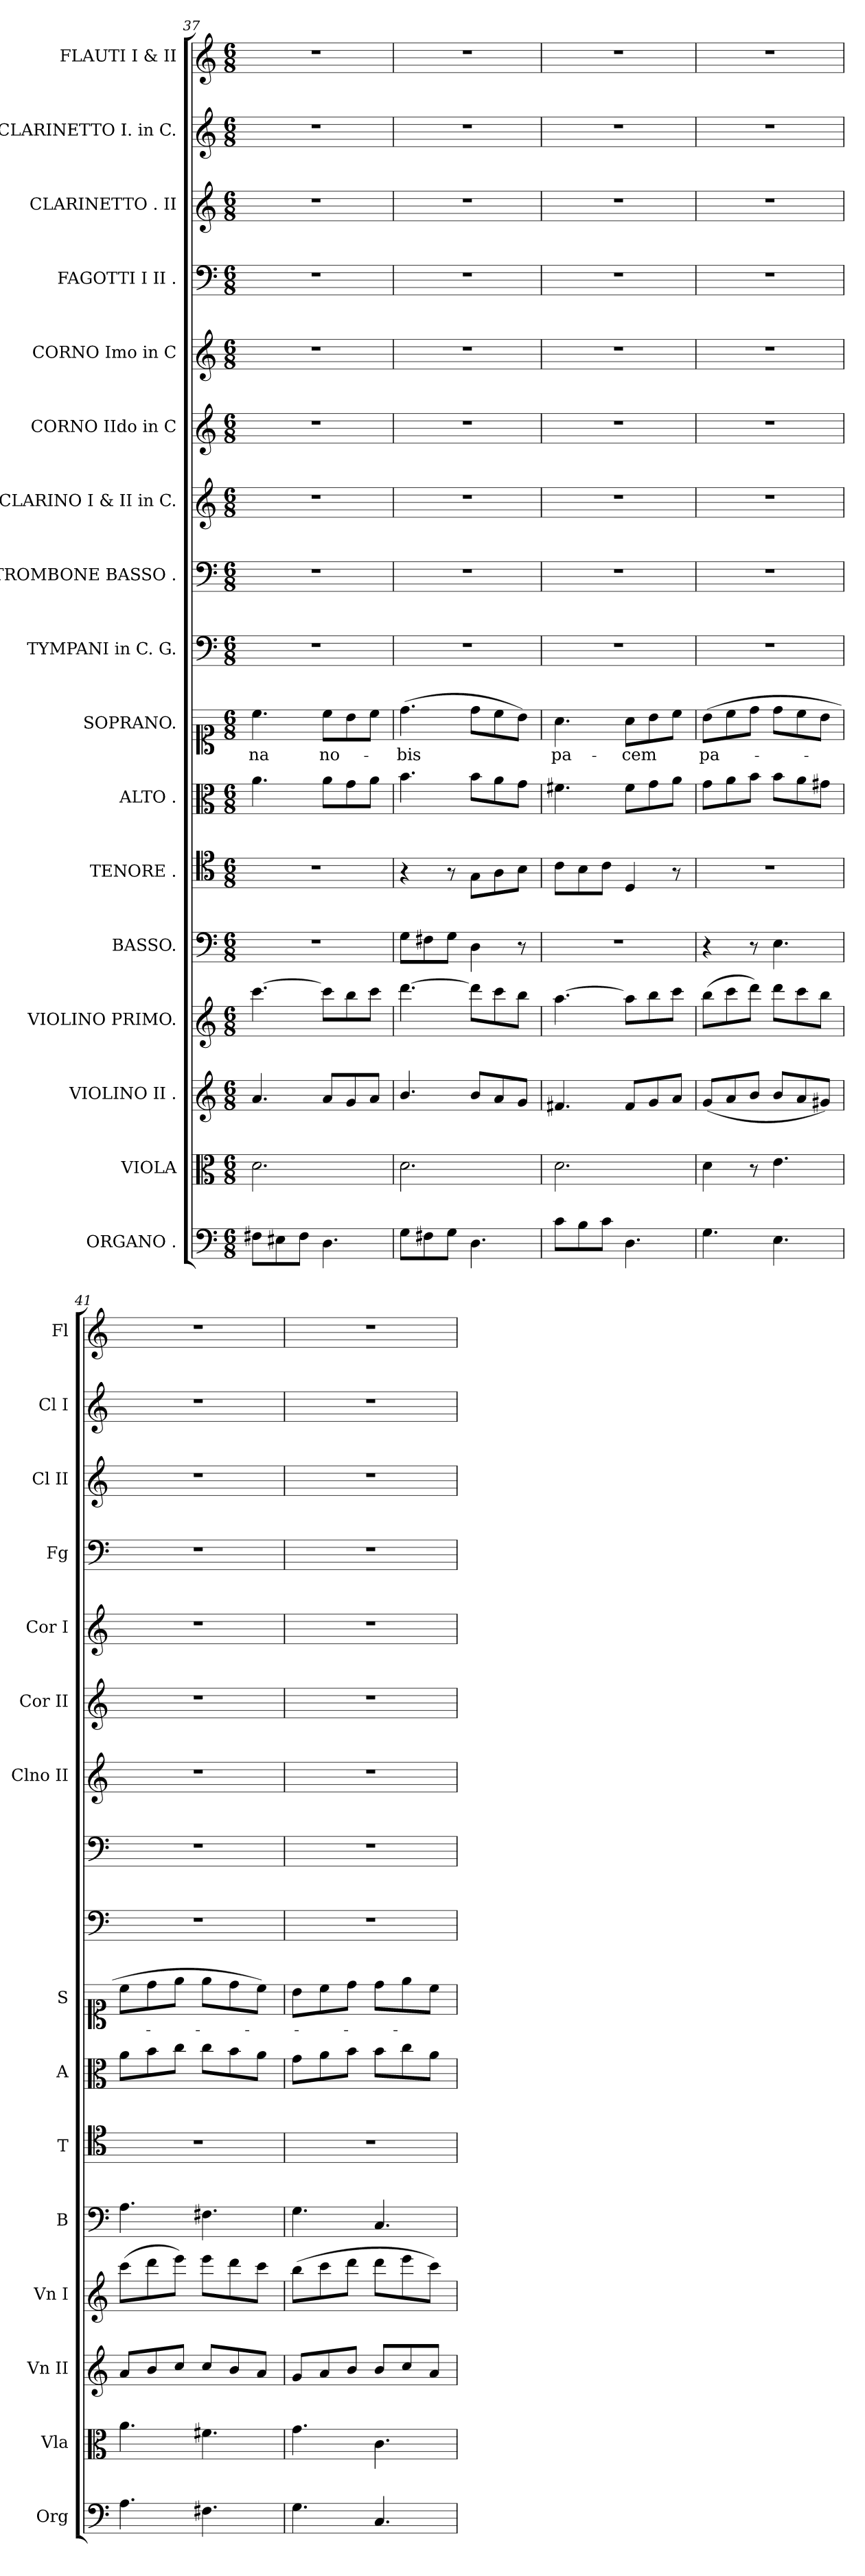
**kern	**kern	**kern	**kern	**kern	**kern	**kern	**kern	**text	**kern	**kern	**kern	**kern	**kern	**kern	**kern	**kern	**kern
*part17	*part16	*part15	*part14	*part13	*part12	*part11	*part10	*part10	*part9	*part8	*part7	*part6	*part5	*part4	*part3	*part2	*part1
*staff17	*staff16	*staff15	*staff14	*staff13	*staff12	*staff11	*staff10	*staff10	*staff9	*staff8	*staff7	*staff6	*staff5	*staff4	*staff3	*staff2	*staff1
*I"ORGANO .	*I"VIOLA	*I"VIOLINO II .	*I"VIOLINO PRIMO.	*I"BASSO.	*I"TENORE .	*I"ALTO .	*I"SOPRANO.	*	*I"TYMPANI in C. G.	*I"TROMBONE BASSO .	*I"CLARINO I & II in C.	*I"CORNO IIdo in C	*I"CORNO Imo in C	*I"FAGOTTI I II .	*I"CLARINETTO . II	*I"CLARINETTO I. in C.	*I"FLAUTI I & II
*I'Org	*I'Vla	*I'Vn II	*I'Vn I	*I'B	*I'T	*I'A	*I'S	*	*	*	*I'Clno II	*I'Cor II	*I'Cor I	*I'Fg	*I'Cl II	*I'Cl I	*I'Fl
*clefF4	*clefC3	*clefG2	*clefG2	*clefF4	*clefC4	*clefC3	*clefC1	*	*clefF4	*clefF4	*clefG2	*clefG2	*clefG2	*clefF4	*clefG2	*clefG2	*clefG2
*k[]	*k[]	*k[]	*k[]	*k[]	*k[]	*k[]	*k[]	*	*k[]	*k[]	*k[]	*k[]	*k[]	*k[]	*k[]	*k[]	*k[]
*C:	*C:	*C:	*C:	*C:	*C:	*C:	*C:	*	*C:	*C:	*C:	*C:	*C:	*C:	*C:	*C:	*C:
*M6/8	*M6/8	*M6/8	*M6/8	*M6/8	*M6/8	*M6/8	*M6/8	*	*M6/8	*M6/8	*M6/8	*M6/8	*M6/8	*M6/8	*M6/8	*M6/8	*M6/8
=37	=37	=37	=37	=37	=37	=37	=37	=37	=37	=37	=37	=37	=37	=37	=37	=37	=37
8F#XL	2.d	4.a	[4.ccc	2.r	2.r	4.a	4.cc	-na	2.r	2.r	2.r	2.r	2.r	2.r	2.r	2.r	2.r
8E#X	.	.	.	.	.	.	.	.	.	.	.	.	.	.	.	.	.
8F#J	.	.	.	.	.	.	.	.	.	.	.	.	.	.	.	.	.
4.D	.	8aL	8cccL]	.	.	8aL	8ccL	no-	.	.	.	.	.	.	.	.	.
.	.	8g	8bb	.	.	8g	8b	.	.	.	.	.	.	.	.	.	.
.	.	8aJ	8cccJ	.	.	8aJ	8ccJ	.	.	.	.	.	.	.	.	.	.
=38	=38	=38	=38	=38	=38	=38	=38	=38	=38	=38	=38	=38	=38	=38	=38	=38	=38
8GL	2.d	4.b/	[4.ddd	8GL	4r	4.b	(>4.dd	-bis	2.r	2.r	2.r	2.r	2.r	2.r	2.r	2.r	2.r
8F#X	.	.	.	8F#X	.	.	.	.	.	.	.	.	.	.	.	.	.
8GJ	.	.	.	8GJ	8r	.	.	.	.	.	.	.	.	.	.	.	.
4.D	.	8bL	8dddL]	4D	8GL	8bL	8ddL	.	.	.	.	.	.	.	.	.	.
.	.	8a	8ccc	.	8A	8a	8cc	.	.	.	.	.	.	.	.	.	.
.	.	8gJ	8bbJ	8r	8BJ	8gJ	8bJ)	.	.	.	.	.	.	.	.	.	.
=39	=39	=39	=39	=39	=39	=39	=39	=39	=39	=39	=39	=39	=39	=39	=39	=39	=39
8cL	2.d	4.f#X	[4.aa	2.r	8cL	4.f#X	4.a	pa-	2.r	2.r	2.r	2.r	2.r	2.r	2.r	2.r	2.r
8B	.	.	.	.	8B	.	.	.	.	.	.	.	.	.	.	.	.
8cJ	.	.	.	.	8cJ	.	.	.	.	.	.	.	.	.	.	.	.
4.D	.	8f#L	8aaL]	.	4D	8f#L	8aL	-cem	.	.	.	.	.	.	.	.	.
.	.	8g	8bb	.	.	8g	8b	.	.	.	.	.	.	.	.	.	.
.	.	8aJ	8cccJ	.	8r	8aJ	8ccJ	.	.	.	.	.	.	.	.	.	.
=40	=40	=40	=40	=40	=40	=40	=40	=40	=40	=40	=40	=40	=40	=40	=40	=40	=40
4.G	4d	(<8gL	(>8bbL	4r	2.r	8gL	(>8bL	pa-	2.r	2.r	2.r	2.r	2.r	2.r	2.r	2.r	2.r
.	.	8a	8ccc	.	.	8a	8cc	.	.	.	.	.	.	.	.	.	.
.	8r	8bJ	8dddJ)	8r	.	8bJ	8ddJ	.	.	.	.	.	.	.	.	.	.
4.E	4.e	8bL	8dddL	4.E	.	8bL	8ddL	.	.	.	.	.	.	.	.	.	.
.	.	8a	8ccc	.	.	8a	8cc	.	.	.	.	.	.	.	.	.	.
.	.	8g#XJ)	8bbJ	.	.	8g#XJ	8bJ	.	.	.	.	.	.	.	.	.	.
=41	=41	=41	=41	=41	=41	=41	=41	=41	=41	=41	=41	=41	=41	=41	=41	=41	=41
4.A	4.a	8a/L	(>8cccL	4.A	2.r	8aL	8ccL	.	2.r	2.r	2.r	2.r	2.r	2.r	2.r	2.r	2.r
.	.	8b	8ddd	.	.	8b	8dd	.	.	.	.	.	.	.	.	.	.
.	.	8ccJ	8eeeJ)	.	.	8ccJ	8eeJ	.	.	.	.	.	.	.	.	.	.
4.F#X	4.f#X	8cc/L	8eeeL	4.F#X	.	8ccL	8eeL	.	.	.	.	.	.	.	.	.	.
.	.	8b	8ddd	.	.	8b	8dd	.	.	.	.	.	.	.	.	.	.
.	.	8aJ	8cccJ	.	.	8aJ	8ccJ)	.	.	.	.	.	.	.	.	.	.
=42	=42	=42	=42	=42	=42	=42	=42	=42	=42	=42	=42	=42	=42	=42	=42	=42	=42
4.G	4.g	8gL	(>8bbL	4.G	2.r	8gL	8bL	.	2.r	2.r	2.r	2.r	2.r	2.r	2.r	2.r	2.r
.	.	8a	8ccc	.	.	8a	8cc	.	.	.	.	.	.	.	.	.	.
.	.	8bJ	8dddJ	.	.	8bJ	8ddJ	.	.	.	.	.	.	.	.	.	.
4.C	4.c	8b/L	8dddL	4.C	.	8bL	8ddL	.	.	.	.	.	.	.	.	.	.
.	.	8cc	8eee	.	.	8cc	8ee	.	.	.	.	.	.	.	.	.	.
.	.	8aJ	8cccJ)	.	.	8aJ	8ccJ	.	.	.	.	.	.	.	.	.	.
=	=	=	=	=	=	=	=	=	=	=	=	=	=	=	=	=	=
*-	*-	*-	*-	*-	*-	*-	*-	*-	*-	*-	*-	*-	*-	*-	*-	*-	*-
